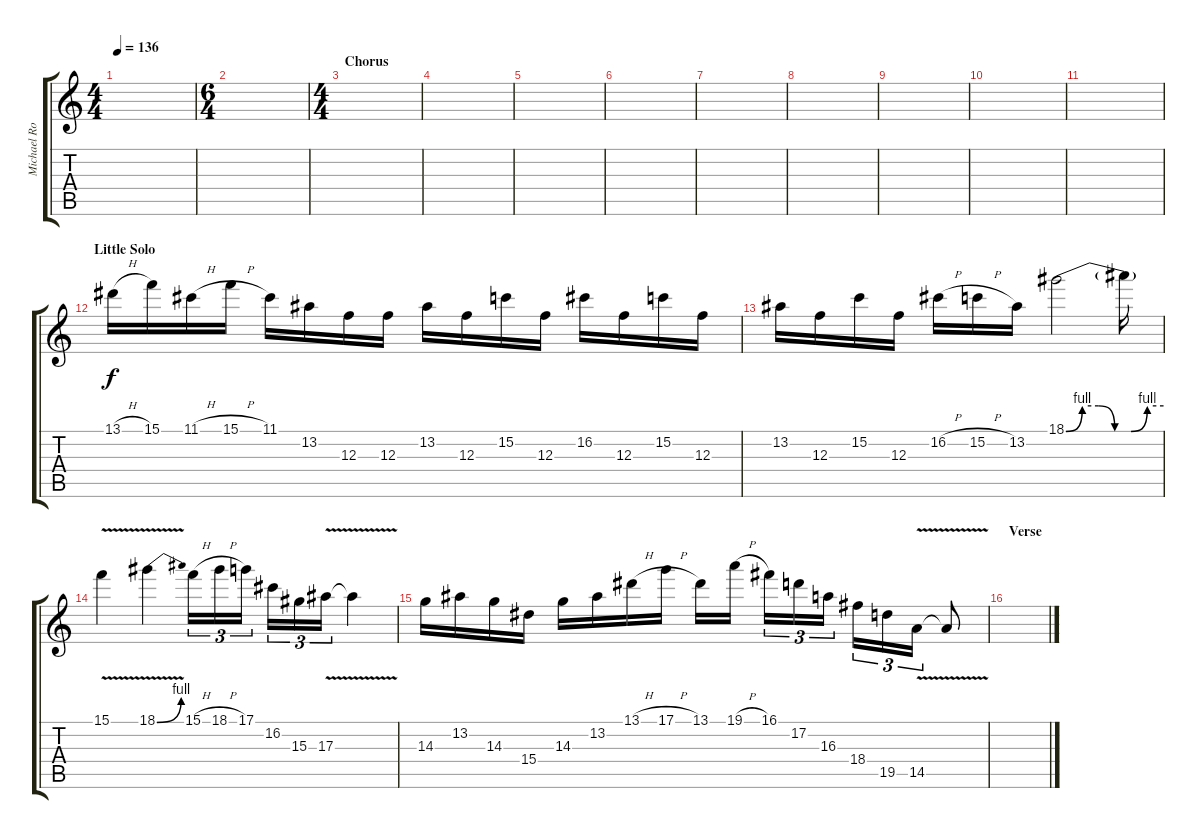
\track ("Michael Romeo Solos" "Michael Ro") {instrument distortionguitar}
\staff {score tabs}
\tuning (D4 A3 F3 C3 G2 D2) {hide}
\ts (4 4)
\tempo 136
\clef g2
\ks c
|
\ts (6 4)
|
\ts (4 4)
\section ("" "Chorus")
|
|
|
|
|
|
|
|
|
\section ("" "Little Solo")
13.1{h}.16 15.1.16 11.1{h}.16 15.1{h}.16 11.1.16 13.2.16 12.3.16 12.3.16 13.2.16 12.3.16 15.2.16 12.3.16 16.2.16 12.3.16 15.2.16 12.3.16 |
13.2.16 12.3.16 15.2.16 12.3.16 16.2{h}.16 15.2{h}.16 13.2.16 18.1{be (custom 0 0 10 4 20 4 30 0 40 0 50 4 60 4)}.2 18.1{t}.16 |
15.1{v}.4 18.1{be (bend 0 0 60 4) v}.4 15.1{h}.16{tu (3 2)} 18.1{h}.16{tu (3 2)} 17.1.16{tu (3 2)} 16.2.16{tu (3 2)} 15.3.16{tu (3 2)} 17.3{v}.16{tu (3 2)} 17.3{t}.4 |
14.3.16 13.2.16 14.3.16 15.4.16 14.3.16 13.2.16 13.1{h}.16 17.1{h}.16 13.1.16 19.1{h}.16 16.1.16{tu (3 2)} 17.2.16{tu (3 2)} 16.3.16{tu (3 2)} 18.4.16{tu (3 2)} 19.5.16{tu (3 2)} 14.5{v}.16{tu (3 2)} 14.5{t}.8 |
\section ("" "Verse")
